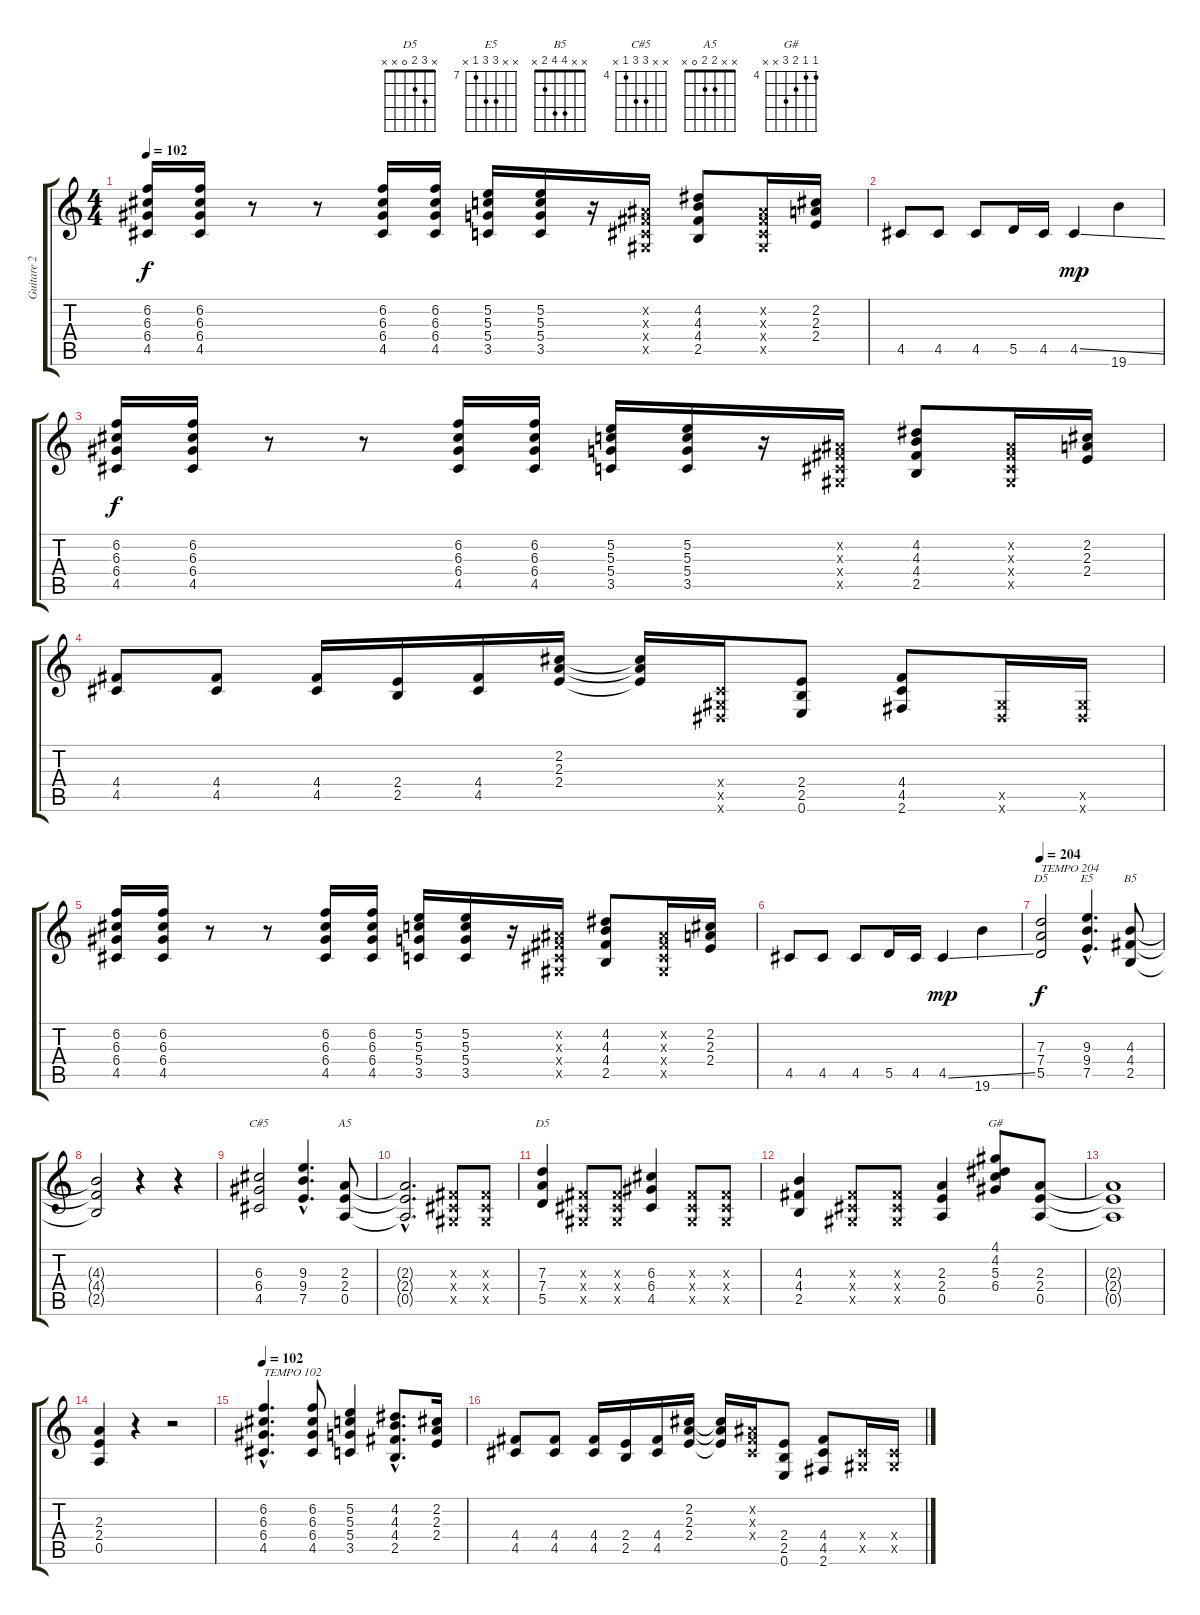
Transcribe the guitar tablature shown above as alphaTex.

\track ("Guitare 2" "Guitare 2") {instrument overdrivenguitar}
\staff {score tabs}
\tuning (E4 B3 G3 D3 A2 E2) {hide}
\chord ("D5" x x 7 7 5 x) {firstfret 5}
\chord ("E5" x x 9 9 7 x) {firstfret 7}
\chord ("B5" x x 4 4 2 x)
\chord ("C#5" x x 6 6 4 x) {firstfret 4}
\chord ("A5" x x 2 2 0 x)
\chord ("D5" x 3 2 0 x x)
\chord ("G#" 4 4 5 6 x x) {firstfret 4}
\ts (4 4)
\tempo 102
\clef g2
\ks c
(6.2 6.3 6.4 4.5).16{dy f} (6.2 6.3 6.4 4.5).16 r.8 r.8 (6.2 6.3 6.4 4.5).16 (6.2 6.3 6.4 4.5).16 (5.2 5.3 5.4 3.5).16 (5.2 5.3 5.4 3.5).16 r.16 (-1.2{x} -1.3{x} -1.4{x} -1.5{x}).16 (4.2 4.3 4.4 2.5).8 (-1.2{x} -1.3{x} -1.4{x} -1.5{x}).16 (2.2 2.3 2.4).16 |
4.5.8 4.5.8 4.5.8 5.5.16 4.5.16 4.5{ss}.4{dy mp} 19.6.4 |
(6.2 6.3 6.4 4.5).16{dy f} (6.2 6.3 6.4 4.5).16 r.8 r.8 (6.2 6.3 6.4 4.5).16 (6.2 6.3 6.4 4.5).16 (5.2 5.3 5.4 3.5).16 (5.2 5.3 5.4 3.5).16 r.16 (-1.2{x} -1.3{x} -1.4{x} -1.5{x}).16 (4.2 4.3 4.4 2.5).8 (-1.2{x} -1.3{x} -1.4{x} -1.5{x}).16 (2.2 2.3 2.4).16 |
(4.4 4.5).8 (4.4 4.5).8 (4.4 4.5).16 (2.4 2.5).16 (4.4 4.5).16 (2.2 2.3 2.4).16 (2.2{t} 2.3{t} 2.4{t}).16 (-1.4{x} -1.5{x} -1.6{x}).16 (2.4 2.5 0.6).8 (4.4 4.5 2.6).8 (-1.5{x} -1.6{x}).16 (-1.5{x} -1.6{x}).16 |
(6.2 6.3 6.4 4.5).16 (6.2 6.3 6.4 4.5).16 r.8 r.8 (6.2 6.3 6.4 4.5).16 (6.2 6.3 6.4 4.5).16 (5.2 5.3 5.4 3.5).16 (5.2 5.3 5.4 3.5).16 r.16 (-1.2{x} -1.3{x} -1.4{x} -1.5{x}).16 (4.2 4.3 4.4 2.5).8 (-1.2{x} -1.3{x} -1.4{x} -1.5{x}).16 (2.2 2.3 2.4).16 |
4.5.8 4.5.8 4.5.8 5.5.16 4.5.16 4.5{ss}.4{dy mp} 19.6.4 |
\tempo 204
(7.3 7.4 5.5).2{ch "D5" txt "TEMPO 204" dy f} (9.3{hac} 9.4{hac} 7.5{hac}).4{d ch "E5"} (4.3 4.4 2.5).8{ch "B5"} |
(4.3{t} 4.4{t} 2.5{t}).2 r.4 r.4 |
(6.3 6.4 4.5).2{ch "C#5"} (9.3{hac} 9.4{hac} 7.5{hac}).4{d} (2.3 2.4 0.5).8{ch "A5"} |
(2.3{hac t} 2.4{hac t} 0.5{hac t}).2{d} (-1.3{x} -1.4{x} -1.5{x}).8 (-1.3{x} -1.4{x} -1.5{x}).8 |
(7.3 7.4 5.5).4{ch "D5"} (-1.3{x} -1.4{x} -1.5{x}).8 (-1.3{x} -1.4{x} -1.5{x}).8 (6.3 6.4 4.5).4 (-1.3{x} -1.4{x} -1.5{x}).8 (-1.3{x} -1.4{x} -1.5{x}).8 |
(4.3 4.4 2.5).4 (-1.3{x} -1.4{x} -1.5{x}).8 (-1.3{x} -1.4{x} -1.5{x}).8 (2.3 2.4 0.5).4 (4.1 4.2 5.3 6.4).8{ch "G#"} (2.3 2.4 0.5).8 |
(2.3{t} 2.4{t} 0.5{t}).1 |
(2.3 2.4 0.5).4 r.4 r.2 |
\tempo 102
(6.2{hac} 6.3{hac} 6.4{hac} 4.5{hac}).4{d txt "TEMPO 102"} (6.2 6.3 6.4 4.5).8 (5.2 5.3 5.4 3.5).4 (4.2{hac} 4.3{hac} 4.4{hac} 2.5{hac}).8{d} (2.2 2.3 2.4).16 |
(4.4 4.5).8 (4.4 4.5).8 (4.4 4.5).16 (2.4 2.5).16 (4.4 4.5).16 (2.2 2.3 2.4).16 (2.2{t} 2.3{t} 2.4{t}).16 (-1.2{x} -1.3{x} -1.4{x}).16 (2.4 2.5 0.6).8 (4.4 4.5 2.6).8 (-1.4{x} -1.5{x}).16 (-1.4{x} -1.5{x}).16
